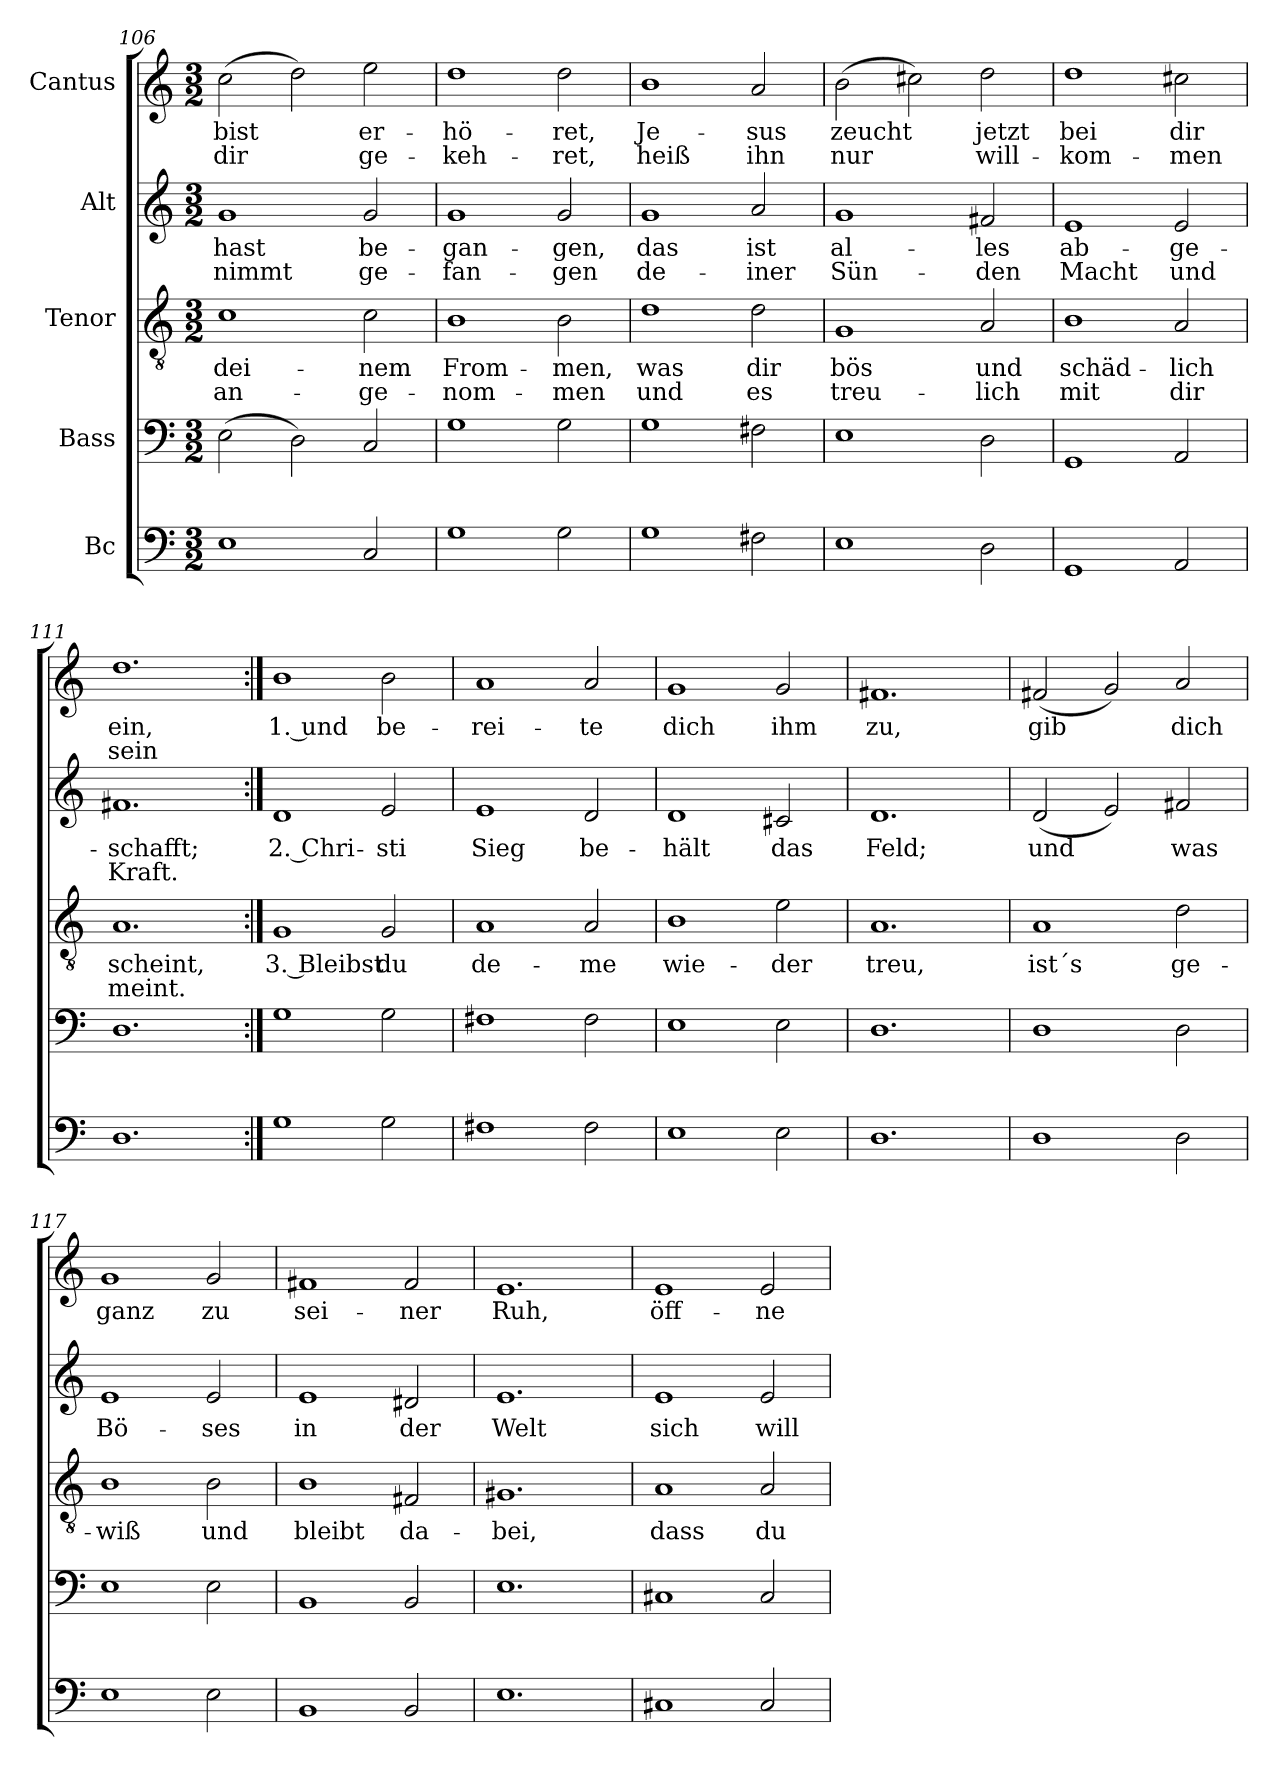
**kern	**kern	**kern	**text	**text	**kern	**text	**text	**kern	**text	**text
*part5	*part4	*part3	*part3	*part3	*part2	*part2	*part2	*part1	*part1	*part1
*staff5	*staff4	*staff3	*staff3	*staff3	*staff2	*staff2	*staff2	*staff1	*staff1	*staff1
*I"Bc	*I"Bass	*I"Tenor	*	*	*I"Alt	*	*	*I"Cantus	*	*
*clefF4	*clefF4	*clefGv2	*	*	*clefG2	*	*	*clefG2	*	*
*k[]	*k[]	*k[]	*	*	*k[]	*	*	*k[]	*	*
*M3/2	*M3/2	*M3/2	*	*	*M3/2	*	*	*M3/2	*	*
=106	=106	=106	=106	=106	=106	=106	=106	=106	=106	=106
!	!	!	!LO:LY:b	!LO:LY:b	!	!LO:LY:b	!LO:LY:b	!	!LO:LY:b	!LO:LY:b
1E	(2E\	1c	dei-	an-	1g	hast	nimmt	(2cc\	bist	dir
.	2D\)	.	.	.	.	.	.	2dd\)	.	.
!	!	!	!LO:LY:b	!LO:LY:b	!	!LO:LY:b	!LO:LY:b	!	!LO:LY:b	!LO:LY:b
2C/	2C/	2c\	-nem	-ge-	2g/	be-	ge-	2ee\	er-	ge-
=107	=107	=107	=107	=107	=107	=107	=107	=107	=107	=107
!	!	!	!LO:LY:b	!LO:LY:b	!	!LO:LY:b	!LO:LY:b	!	!LO:LY:b	!LO:LY:b
1G	1G	1B	From-	-nom-	1g	-gan-	-fan-	1dd	-hö-	-keh-
!	!	!	!LO:LY:b	!LO:LY:b	!	!LO:LY:b	!LO:LY:b	!	!LO:LY:b	!LO:LY:b
2G\	2G\	2B\	-men,	-men	2g/	-gen,	-gen	2dd\	-ret,	-ret,
=108	=108	=108	=108	=108	=108	=108	=108	=108	=108	=108
!	!	!	!LO:LY:b	!LO:LY:b	!	!LO:LY:b	!LO:LY:b	!	!LO:LY:b	!LO:LY:b
1G	1G	1d	was	und	1g	das	de-	1b	Je-	heiß
!	!	!	!LO:LY:b	!LO:LY:b	!	!LO:LY:b	!LO:LY:b	!	!LO:LY:b	!LO:LY:b
2F#X\	2F#X\	2d\	dir	es	2a/	ist	-iner	2a/	-sus	ihn
=109	=109	=109	=109	=109	=109	=109	=109	=109	=109	=109
!	!	!	!LO:LY:b	!LO:LY:b	!	!LO:LY:b	!LO:LY:b	!	!LO:LY:b	!LO:LY:b
1E	1E	1G	bös	treu-	1g	al-	Sün-	(2b\	zeucht	nur
.	.	.	.	.	.	.	.	2cc#X\)	.	.
!	!	!	!LO:LY:b	!LO:LY:b	!	!LO:LY:b	!LO:LY:b	!	!LO:LY:b	!LO:LY:b
2D\	2D\	2A/	und	-lich	2f#X/	-les	-den	2dd\	jetzt	will-
=110	=110	=110	=110	=110	=110	=110	=110	=110	=110	=110
!	!	!	!LO:LY:b	!LO:LY:b	!	!LO:LY:b	!LO:LY:b	!	!LO:LY:b	!LO:LY:b
1GG	1GG	1B	schäd-	mit	1e	ab-	Macht	1dd	bei	-kom-
!	!	!	!LO:LY:b	!LO:LY:b	!	!LO:LY:b	!LO:LY:b	!	!LO:LY:b	!LO:LY:b
2AA/	2AA/	2A/	-lich	dir	2e/	-ge-	und	2cc#X\	dir	-men
=111	=111	=111	=111	=111	=111	=111	=111	=111	=111	=111
!	!	!	!LO:LY:b	!LO:LY:b	!	!LO:LY:b	!LO:LY:b	!	!LO:LY:b	!LO:LY:b
1.D	1.D	1.A	scheint,	meint.	1.f#X	-schafft;	Kraft.	1.dd	ein,	sein
!!LO:LB:g=z
=112:|!	=112:|!	=112:|!	=112:|!	=112:|!	=112:|!	=112:|!	=112:|!	=112:|!	=112:|!	=112:|!
!	!	!	!LO:LY:b	!	!	!LO:LY:b	!	!	!LO:LY:b	!
1G	1G	1G	3. Bleibst	.	1d	2. Chri-	.	1b	1. und	.
!	!	!	!LO:LY:b	!	!	!LO:LY:b	!	!	!LO:LY:b	!
2G\	2G\	2G/	du	.	2e/	-sti	.	2b\	be-	.
=113	=113	=113	=113	=113	=113	=113	=113	=113	=113	=113
!	!	!	!LO:LY:b	!	!	!LO:LY:b	!	!	!LO:LY:b	!
1F#X	1F#X	1A	de-	.	1e	Sieg	.	1a	-rei-	.
!	!	!	!LO:LY:b	!	!	!LO:LY:b	!	!	!LO:LY:b	!
2F#\	2F#\	2A/	-me	.	2d/	be-	.	2a/	-te	.
=114	=114	=114	=114	=114	=114	=114	=114	=114	=114	=114
!	!	!	!LO:LY:b	!	!	!LO:LY:b	!	!	!LO:LY:b	!
1E	1E	1B	wie-	.	1d	-hält	.	1g	dich	.
!	!	!	!LO:LY:b	!	!	!LO:LY:b	!	!	!LO:LY:b	!
2E\	2E\	2e\	-der	.	2c#X/	das	.	2g/	ihm	.
=115	=115	=115	=115	=115	=115	=115	=115	=115	=115	=115
!	!	!	!LO:LY:b	!	!	!LO:LY:b	!	!	!LO:LY:b	!
1.D	1.D	1.A	treu,	.	1.d	Feld;	.	1.f#X	zu,	.
=116	=116	=116	=116	=116	=116	=116	=116	=116	=116	=116
!	!	!	!LO:LY:b	!	!	!LO:LY:b	!	!	!LO:LY:b	!
1D	1D	1A	ist´s	.	(2d/	und	.	(2f#X/	gib	.
.	.	.	.	.	2e/)	.	.	2g/)	.	.
!	!	!	!LO:LY:b	!	!	!LO:LY:b	!	!	!LO:LY:b	!
2D\	2D\	2d\	ge-	.	2f#X/	was	.	2a/	dich	.
=117	=117	=117	=117	=117	=117	=117	=117	=117	=117	=117
!	!	!	!LO:LY:b	!	!	!LO:LY:b	!	!	!LO:LY:b	!
1E	1E	1B	-wiß	.	1e	Bö-	.	1g	ganz	.
!	!	!	!LO:LY:b	!	!	!LO:LY:b	!	!	!LO:LY:b	!
2E\	2E\	2B\	und	.	2e/	-ses	.	2g/	zu	.
=118	=118	=118	=118	=118	=118	=118	=118	=118	=118	=118
!	!	!	!LO:LY:b	!	!	!LO:LY:b	!	!	!LO:LY:b	!
1BB	1BB	1B	bleibt	.	1e	in	.	1f#X	sei-	.
!	!	!	!LO:LY:b	!	!	!LO:LY:b	!	!	!LO:LY:b	!
2BB/	2BB/	2F#X/	da-	.	2d#X/	der	.	2f#/	-ner	.
=119	=119	=119	=119	=119	=119	=119	=119	=119	=119	=119
!	!	!	!LO:LY:b	!	!	!LO:LY:b	!	!	!LO:LY:b	!
1.E	1.E	1.G#X	-bei,	.	1.e	Welt	.	1.e	Ruh,	.
!!LO:LB:g=z
=120	=120	=120	=120	=120	=120	=120	=120	=120	=120	=120
!	!	!	!LO:LY:b	!	!	!LO:LY:b	!	!	!LO:LY:b	!
1C#X	1C#X	1A	dass	.	1e	sich	.	1e	öff-	.
!	!	!	!LO:LY:b	!	!	!LO:LY:b	!	!	!LO:LY:b	!
2C#/	2C#/	2A/	du	.	2e/	will	.	2e/	-ne	.
=	=	=	=	=	=	=	=	=	=	=
*-	*-	*-	*-	*-	*-	*-	*-	*-	*-	*-
